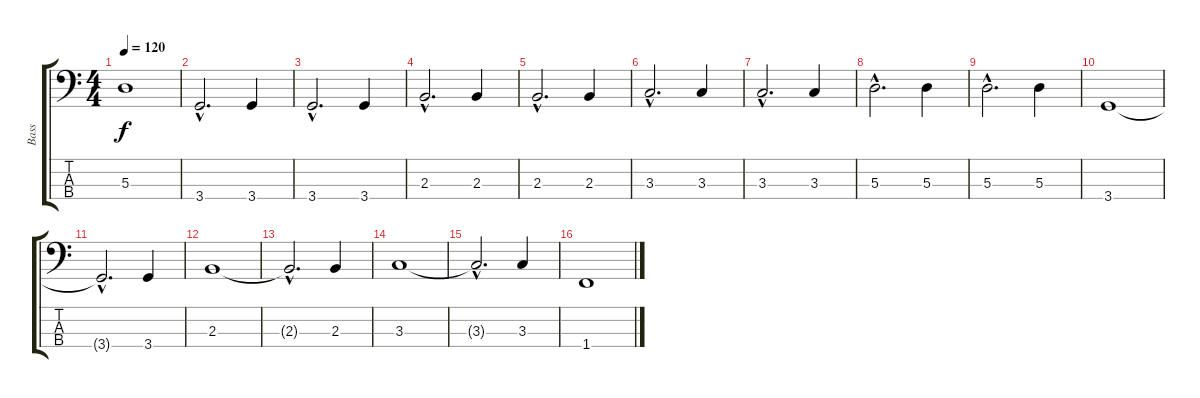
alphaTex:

\track ("Bass" "Bass") {instrument electricbasspick}
\staff {score tabs}
\tuning (G2 D2 A1 E1) {hide}
\ts (4 4)
\tempo 120
\clef f4
\ks c
5.3.1{dy f} |
3.4{hac}.2{d} 3.4.4 |
3.4{hac}.2{d} 3.4.4 |
2.3{hac}.2{d} 2.3.4 |
2.3{hac}.2{d} 2.3.4 |
3.3{hac}.2{d} 3.3.4 |
3.3{hac}.2{d} 3.3.4 |
5.3{hac}.2{d} 5.3.4 |
5.3{hac}.2{d} 5.3.4 |
3.4.1 |
3.4{hac t}.2{d} 3.4.4 |
2.3.1 |
2.3{hac t}.2{d} 2.3.4 |
3.3.1 |
3.3{hac t}.2{d} 3.3.4 |
1.4.1
